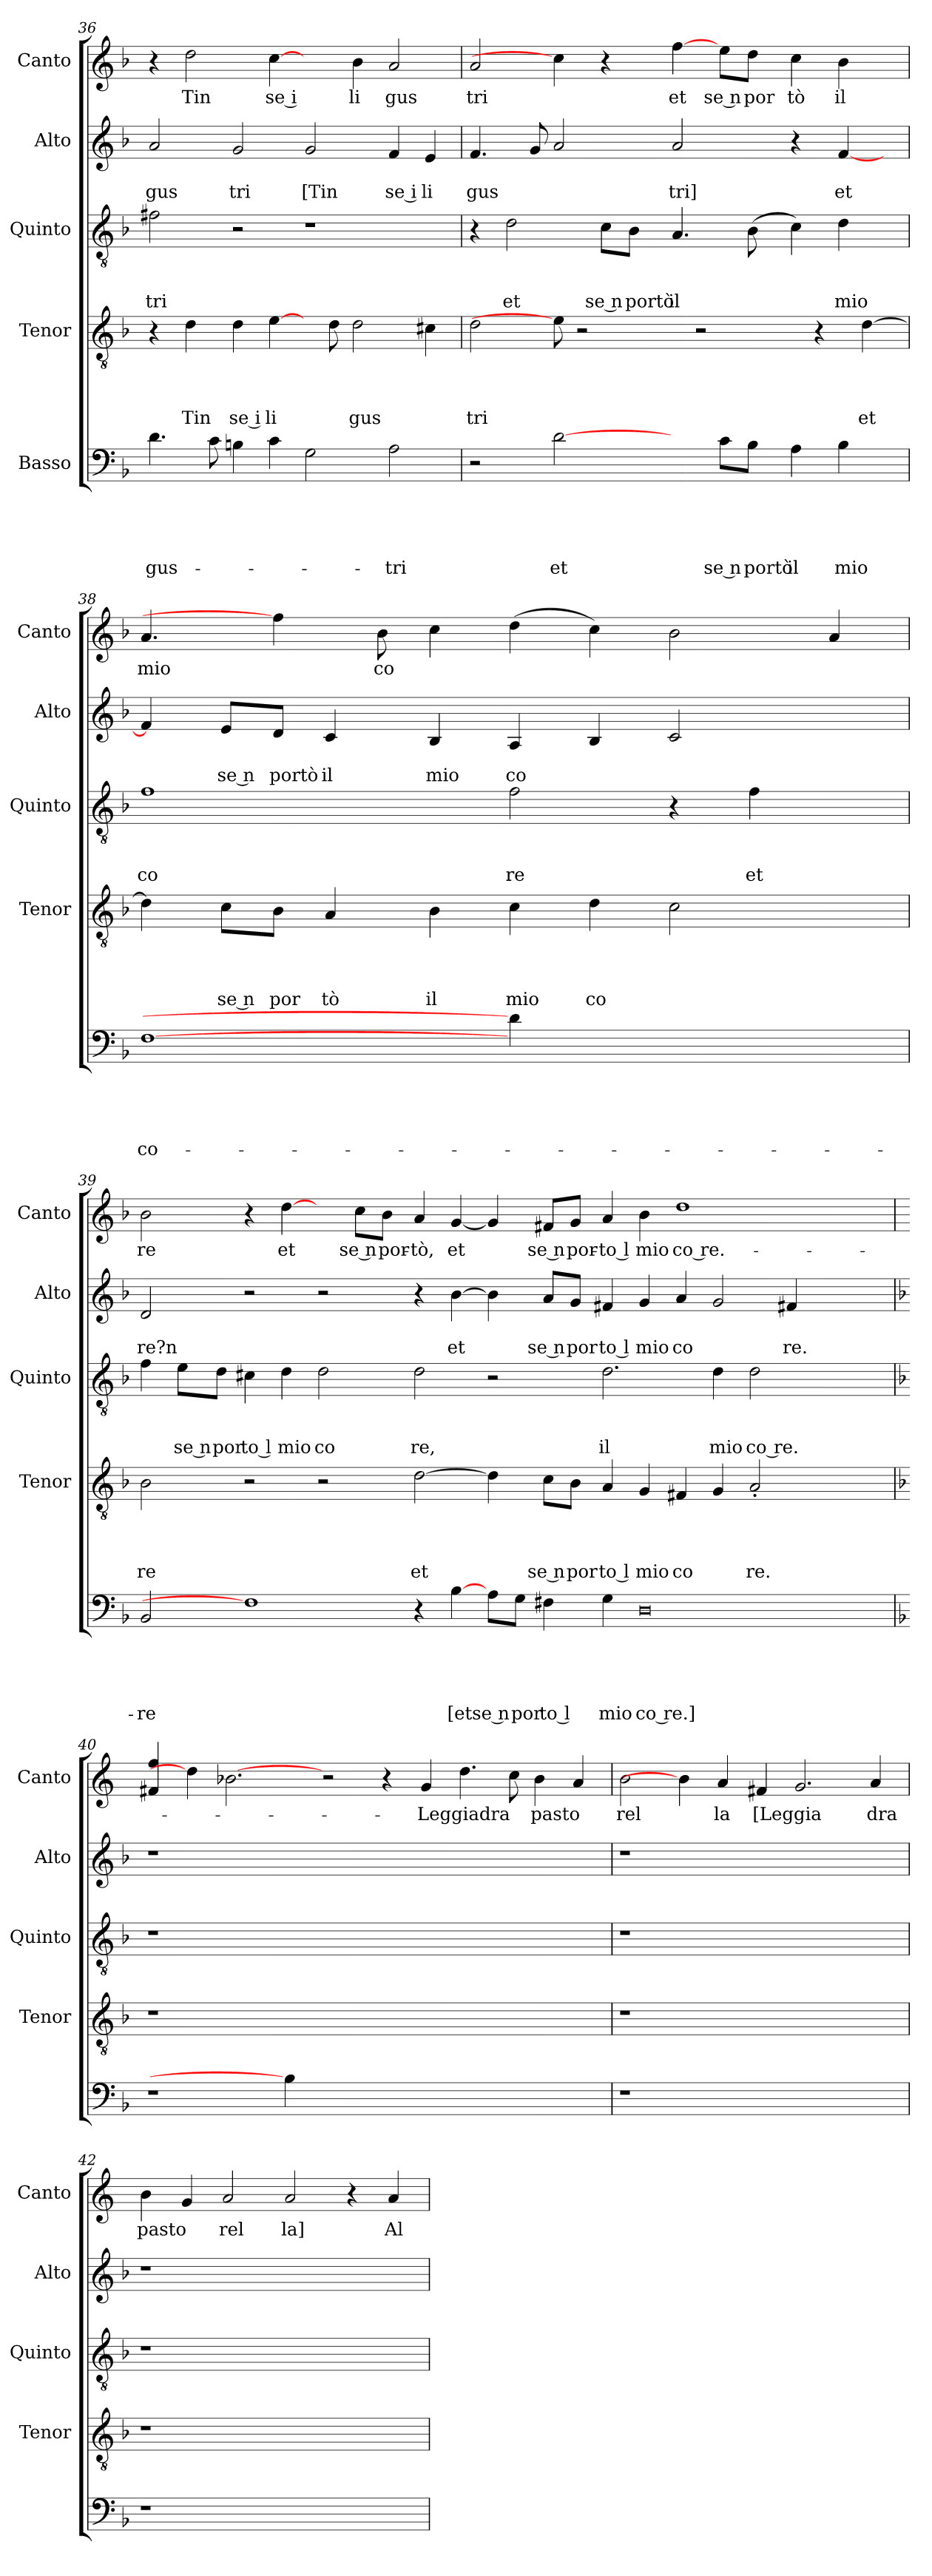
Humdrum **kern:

**kern	**text	**text	**text	**text	**text	**kern	**text	**text	**text	**text	**kern	**text	**text	**text	**kern	**text	**text	**kern	**text
*part5	*part5	*part5	*part5	*part5	*part5	*part4	*part4	*part4	*part4	*part4	*part3	*part3	*part3	*part3	*part2	*part2	*part2	*part1	*part1
*staff5	*staff5	*staff5	*staff5	*staff5	*staff5	*staff4	*staff4	*staff4	*staff4	*staff4	*staff3	*staff3	*staff3	*staff3	*staff2	*staff2	*staff2	*staff1	*staff1
*I"Basso	*	*	*	*	*	*I"Tenor	*	*	*	*	*I"Quinto	*	*	*	*I"Alto	*	*	*I"Canto	*
*	*	*	*	*	*	*I'Tenor	*	*	*	*	*I'Quinto	*	*	*	*I'Alto	*	*	*I'Canto	*
!!LO:LB:g=z
*clefF4	*	*	*	*	*	*clefGv2	*	*	*	*	*clefGv2	*	*	*	*clefG2	*	*	*clefG2	*
*k[b-]	*	*	*	*	*	*k[b-]	*	*	*	*	*k[b-]	*	*	*	*k[b-]	*	*	*k[b-]	*
*F:	*	*	*	*	*	*F:	*	*	*	*	*F:	*	*	*	*F:	*	*	*F:	*
=36	=36	=36	=36	=36	=36	=36	=36	=36	=36	=36	=36	=36	=36	=36	=36	=36	=36	=36	=36
!	!	!	!	!	!LO:LY:b	!	!	!	!	!	!	!	!	!LO:LY:b	!	!	!LO:LY:b	!	!
4.d\	.	.	.	.	gus-	4r	.	.	.	.	2f#X\	.	.	tri	2a/	.	-gus	4r	.
!	!	!	!	!	!	!	!	!	!	!LO:LY:b	!	!	!	!	!	!	!	!	!LO:LY:b
.	.	.	.	.	.	4d\	.	.	.	Tin	.	.	.	.	.	.	.	2dd\	Tin
8c\	.	.	.	.	.	.	.	.	.	.	.	.	.	.	.	.	.	.	.
!	!	!	!	!	!	!	!	!	!	!LO:LY:b:rj	!	!	!	!	!	!	!LO:LY:b	!	!
4Bn\	.	.	.	.	.	4d\	.	.	.	se i	2r	.	.	.	2g/	.	tri	.	.
!	!	!	!	!	!	!	!	!	!	!LO:LY:b	!	!	!	!	!	!	!	!	!LO:LY:b:rj
4c\	.	.	.	.	.	[4e\	.	.	.	li	.	.	.	.	.	.	.	[4cc\	se i
!	!	!	!	!	!	!	!	!	!	!	!	!	!	!	!	!	!LO:LY:b	!	!
2G\	.	.	.	.	.	8ryy	.	.	.	.	1r	.	.	.	2g/	.	[Tin	4ryy	.
.	.	.	.	.	.	8d\	.	.	.	.	.	.	.	.	.	.	.	.	.
!	!	!	!	!	!	!	!	!	!	!LO:LY:b	!	!	!	!	!	!	!	!	!LO:LY:b
.	.	.	.	.	.	2d\	.	.	.	gus	.	.	.	.	.	.	.	4b-\	li
!	!	!	!	!	!LO:LY:b	!	!	!	!	!	!	!	!	!	!	!	!LO:LY:b:rj	!	!LO:LY:b
2A\	.	.	.	.	-tri	.	.	.	.	.	.	.	.	.	4f/	.	se i	2a/	gus
!	!	!	!	!	!	!	!	!	!	!	!	!	!	!	!	!	!LO:LY:b	!	!
.	.	.	.	.	.	4c#\	.	.	.	.	.	.	.	.	4e/	.	li	.	.
=37	=37	=37	=37	=37	=37	=37	=37	=37	=37	=37	=37	=37	=37	=37	=37	=37	=37	=37	=37
!	!	!	!	!	!	!	!	!	!	!LO:LY:b	!	!	!	!	!	!	!LO:LY:b	!	!LO:LY:b
2r	.	.	.	.	.	2d\	.	.	.	tri	4r	.	.	.	4.f/	.	gus	2a/	tri
!	!	!	!	!	!	!	!	!	!	!	!	!	!	!LO:LY:b	!	!	!	!	!
.	.	.	.	.	.	.	.	.	.	.	2d\	.	.	et	.	.	.	.	.
.	.	.	.	.	.	.	.	.	.	.	.	.	.	.	8g/	.	.	.	.
!	!	!	!	!	!LO:LY:b	!	!	!	!	!	!	!	!	!	!	!	!	!	!
[2d\	.	.	.	.	et	8e\]	.	.	.	.	.	.	.	.	2a/	.	.	4cc\]	.
.	.	.	.	.	.	2r	.	.	.	.	.	.	.	.	.	.	.	.	.
!	!	!	!	!	!	!	!	!	!	!	!	!	!	!LO:LY:b:rj	!	!	!	!	!
.	.	.	.	.	.	.	.	.	.	.	8c\L	.	.	se n	.	.	.	4r	.
!	!	!	!	!	!	!	!	!	!	!	!	!	!	!LO:LY:b	!	!	!	!	!
.	.	.	.	.	.	.	.	.	.	.	8B-\J	.	.	portò	.	.	.	.	.
!	!	!	!	!	!	!	!	!	!	!	!	!	!	!LO:LY:b	!	!	!LO:LY:b	!	!LO:LY:b
4ryy	.	.	.	.	.	.	.	.	.	.	4.A/	.	.	il	2a/	.	tri]	[4ff\	et
.	.	.	.	.	.	2r	.	.	.	.	.	.	.	.	.	.	.	.	.
!	!	!	!	!	!LO:LY:b:rj	!	!	!	!	!	!	!	!	!	!	!	!	!	!LO:LY:b:rj
8c\L	.	.	.	.	se n	.	.	.	.	.	.	.	.	.	.	.	.	8ee\L	se n
!	!	!	!	!	!LO:LY:b	!	!	!	!	!	!	!	!	!	!	!	!	!	!LO:LY:b
8B-\J	.	.	.	.	portò	.	.	.	.	.	(>8B-\	.	.	.	.	.	.	8dd\J	por
!	!	!	!	!	!LO:LY:b	!	!	!	!	!	!	!	!	!	!	!	!	!	!LO:LY:b
4A\	.	.	.	.	il	.	.	.	.	.	4c\)	.	.	.	4r	.	.	4cc\	tò
.	.	.	.	.	.	4r	.	.	.	.	.	.	.	.	.	.	.	.	.
!	!	!	!	!	!LO:LY:b	!	!	!	!	!	!	!	!	!LO:LY:b	!	!	!LO:LY:b	!	!LO:LY:b
4B-\	.	.	.	.	mio	.	.	.	.	.	4d\	.	.	mio	[<4f/	.	et	4b-\	il
!	!	!	!	!	!	!	!	!	!	!LO:LY:b	!	!	!	!	!	!	!	!	!
.	.	.	.	.	.	[>4d\	.	.	.	et	.	.	.	.	.	.	.	.	.
8ryy	.	.	.	.	.	.	.	.	.	.	8ryy	.	.	.	8ryy	.	.	8ryy	.
=38	=38	=38	=38	=38	=38	=38	=38	=38	=38	=38	=38	=38	=38	=38	=38	=38	=38	=38	=38
!	!	!	!	!	!LO:LY:b	!	!	!	!	!	!	!	!	!LO:LY:b	!	!	!	!	!LO:LY:b
[1F	.	.	.	.	co-	4d\]	.	.	.	.	1f	.	.	co	4f/]	.	.	4.a/	mio
!	!	!	!	!	!	!	!	!	!	!LO:LY:b:rj	!	!	!	!	!	!	!LO:LY:b:rj	!	!
.	.	.	.	.	.	8c\L	.	.	.	se n	.	.	.	.	8e/L	.	se n	.	.
!	!	!	!	!	!	!	!	!	!	!LO:LY:b	!	!	!	!	!	!	!LO:LY:b	!	!
.	.	.	.	.	.	8B-\J	.	.	.	por	.	.	.	.	8d/J	.	portò	4ff\]	.
!	!	!	!	!	!	!	!	!	!	!LO:LY:b	!	!	!	!	!	!	!LO:LY:b	!	!
.	.	.	.	.	.	4A/	.	.	.	tò	.	.	.	.	4c/	.	il	.	.
!	!	!	!	!	!	!	!	!	!	!	!	!	!	!	!	!	!	!	!LO:LY:b
.	.	.	.	.	.	.	.	.	.	.	.	.	.	.	.	.	.	8b-\	co
!	!	!	!	!	!	!	!	!	!	!LO:LY:b	!	!	!	!	!	!	!LO:LY:b	!	!
.	.	.	.	.	.	4B-\	.	.	.	il	.	.	.	.	4B-/	.	mio	4cc\	.
!	!	!	!	!	!	!	!	!	!	!LO:LY:b	!	!	!	!LO:LY:b	!	!	!LO:LY:b	!	!
4d\]	.	.	.	.	.	4c\	.	.	.	mio	2f\	.	.	re	4A/	.	co	(>4dd\	.
!	!	!	!	!	!	!	!	!	!	!LO:LY:b	!	!	!	!	!	!	!	!	!
1ryy	.	.	.	.	.	4d\	.	.	.	co	.	.	.	.	4B-/	.	.	4cc\)	.
.	.	.	.	.	.	2c\	.	.	.	.	4r	.	.	.	2c/	.	.	2b-\	.
!	!	!	!	!	!	!	!	!	!	!	!	!	!	!LO:LY:b	!	!	!	!	!
.	.	.	.	.	.	.	.	.	.	.	4f\	.	.	et	.	.	.	.	.
.	.	.	.	.	.	4ryy	.	.	.	.	4ryy	.	.	.	4ryy	.	.	4a/	.
!!LO:PB:g=z
=39	=39	=39	=39	=39	=39	=39	=39	=39	=39	=39	=39	=39	=39	=39	=39	=39	=39	=39	=39
!	!	!	!	!	!LO:LY:b	!	!	!	!	!LO:LY:b	!	!	!	!	!	!	!LO:LY:b	!	!LO:LY:b
2BB-/	.	.	.	.	-re	2B-\	.	.	.	re	4f\	.	.	.	2d/	.	re?n	2b-\	re
!	!	!	!	!	!	!	!	!	!	!	!	!	!	!LO:LY:b:rj	!	!	!	!	!
.	.	.	.	.	.	.	.	.	.	.	8e\L	.	.	se n	.	.	.	.	.
!	!	!	!	!	!	!	!	!	!	!	!	!	!	!LO:LY:b	!	!	!	!	!
.	.	.	.	.	.	.	.	.	.	.	8d\J	.	.	por	.	.	.	.	.
!	!	!	!	!	!	!	!	!	!	!	!	!	!	!LO:LY:b:rj	!	!	!	!	!
1F]	.	.	.	.	.	2r	.	.	.	.	4c#X\	.	.	to l	2r	.	.	4r	.
!	!	!	!	!	!	!	!	!	!	!	!	!	!	!LO:LY:b	!	!	!	!	!LO:LY:b
.	.	.	.	.	.	.	.	.	.	.	4d\	.	.	mio	.	.	.	[4dd\	et
!	!	!	!	!	!	!	!	!	!	!	!	!	!	!LO:LY:b	!	!	!	!	!
.	.	.	.	.	.	2r	.	.	.	.	2d\	.	.	co	2r	.	.	4ryy	.
!	!	!	!	!	!	!	!	!	!	!	!	!	!	!	!	!	!	!	!LO:LY:b:rj
.	.	.	.	.	.	.	.	.	.	.	.	.	.	.	.	.	.	8cc\L	se n
!	!	!	!	!	!	!	!	!	!	!	!	!	!	!	!	!	!	!	!LO:LY:b
.	.	.	.	.	.	.	.	.	.	.	.	.	.	.	.	.	.	8b-\J	por-
!	!	!	!	!	!	!	!	!	!	!LO:LY:b	!	!	!	!LO:LY:b	!	!	!	!	!LO:LY:b
4r	.	.	.	.	.	[>2d\	.	.	.	et	2d\	.	.	re,	4r	.	.	4a/	-tò,
!	!	!	!	!	!LO:LY:b	!	!	!	!	!	!	!	!	!	!	!	!LO:LY:b	!	!LO:LY:b
[4B-\	.	.	.	.	[et	.	.	.	.	.	.	.	.	.	[>4b-\	.	et	[<4g/	et
!	!	!	!	!	!LO:LY:b:rj	!	!	!	!	!	!	!	!	!	!	!	!	!	!
8A\L	.	.	.	.	se n	4d\]	.	.	.	.	2r	.	.	.	4b-\]	.	.	4g/]	.
!	!	!	!	!	!LO:LY:b	!	!	!	!	!	!	!	!	!	!	!	!	!	!
8G\J	.	.	.	.	por	.	.	.	.	.	.	.	.	.	.	.	.	.	.
!	!	!	!	!	!LO:LY:b:rj	!	!	!	!	!LO:LY:b:rj	!	!	!	!	!	!	!LO:LY:b:rj	!	!LO:LY:b:rj
4F#X\	.	.	.	.	to l	8c\L	.	.	.	se n	.	.	.	.	8a/L	.	se n	8f#X/L	se n
!	!	!	!	!	!	!	!	!	!	!LO:LY:b	!	!	!	!	!	!	!LO:LY:b	!	!LO:LY:b
.	.	.	.	.	.	8B-\J	.	.	.	por	.	.	.	.	8g/J	.	por	8g/J	por-
!	!	!	!	!	!LO:LY:b	!	!	!	!	!LO:LY:b:rj	!	!	!	!LO:LY:b	!	!	!LO:LY:b:rj	!	!LO:LY:b:rj
4G\	.	.	.	.	mio	4A/	.	.	.	to l	2.d\	.	.	il	4f#X/	.	to l	4a/	-to l
!	!	!	!	!	!LO:LY:b	!	!	!	!	!LO:LY:b	!	!	!	!	!	!	!LO:LY:b	!	!LO:LY:b
0D	.	.	.	.	co re.]	4G/	.	.	.	mio	.	.	.	.	4g/	.	mio	4b-\	mio
!	!	!	!	!	!	!	!	!	!	!LO:LY:b	!	!	!	!	!	!	!LO:LY:b	!	!LO:LY:b
.	.	.	.	.	.	4F#X/	.	.	.	co	.	.	.	.	4a/	.	co	1dd	co re.-
!	!	!	!	!	!	!	!	!	!	!	!	!	!	!LO:LY:b	!	!	!	!	!
.	.	.	.	.	.	4G/	.	.	.	.	4d\	.	.	mio	2g/	.	.	.	.
!	!	!	!	!	!	!	!	!	!	!LO:LY:b	!	!	!	!LO:LY:b	!	!	!	!	!
.	.	.	.	.	.	2A'</	.	.	.	re.	2d\	.	.	co re.	.	.	.	.	.
!	!	!	!	!	!	!	!	!	!	!	!	!	!	!	!	!	!LO:LY:b	!	!
.	.	.	.	.	.	.	.	.	.	.	.	.	.	.	4f#X/	.	re.	.	.
.	.	.	.	.	.	2.ryy	.	.	.	.	2.ryy	.	.	.	2.ryy	.	.	2.ryy	.
!!LO:PB:g=z
=40!	=40!	=40!	=40!	=40!	=40!	=40!	=40!	=40!	=40!	=40!	=40!	=40!	=40!	=40!	=40!	=40!	=40!	=40!	=40!
*	*	*	*	*	*	*	*	*	*	*	*	*	*	*	*	*	*	*k[]	*
*	*	*	*	*	*	*	*	*	*	*	*	*	*	*	*	*	*	*C:	*
1r	.	.	.	.	.	1r	.	.	.	.	1r	.	.	.	1r	.	.	4f#X/ 4ff/	.
.	.	.	.	.	.	.	.	.	.	.	.	.	.	.	.	.	.	4dd\]	.
.	.	.	.	.	.	.	.	.	.	.	.	.	.	.	.	.	.	[2.b-X	.
4B-\]	.	.	.	.	.	0ryy	.	.	.	.	0ryy	.	.	.	0ryy	.	.	.	.
0ryy	.	.	.	.	.	.	.	.	.	.	.	.	.	.	.	.	.	2r	.
.	.	.	.	.	.	.	.	.	.	.	.	.	.	.	.	.	.	4r	.
!	!	!	!	!	!	!	!	!	!	!	!	!	!	!	!	!	!	!	!LO:LY:b
.	.	.	.	.	.	.	.	.	.	.	.	.	.	.	.	.	.	4g/	-Leggiadra
.	.	.	.	.	.	.	.	.	.	.	.	.	.	.	.	.	.	4.dd\	.
.	.	.	.	.	.	.	.	.	.	.	.	.	.	.	.	.	.	8cc\	.
!	!	!	!	!	!	!	!	!	!	!	!	!	!	!	!	!	!	!	!LO:LY:b
.	.	.	.	.	.	.	.	.	.	.	.	.	.	.	.	.	.	4b-\	pasto
.	.	.	.	.	.	4ryy	.	.	.	.	4ryy	.	.	.	4ryy	.	.	4a/	.
=41	=41	=41	=41	=41	=41	=41	=41	=41	=41	=41	=41	=41	=41	=41	=41	=41	=41	=41	=41
!	!	!	!	!	!	!	!	!	!	!	!	!	!	!	!	!	!	!	!LO:LY:b
1r	.	.	.	.	.	1r	.	.	.	.	1r	.	.	.	1r	.	.	2b\	rel
.	.	.	.	.	.	.	.	.	.	.	.	.	.	.	.	.	.	4b-]	.
!	!	!	!	!	!	!	!	!	!	!	!	!	!	!	!	!	!	!	!LO:LY:b
.	.	.	.	.	.	.	.	.	.	.	.	.	.	.	.	.	.	4a/	la
!	!	!	!	!	!	!	!	!	!	!	!	!	!	!	!	!	!	!	!LO:LY:b
1ryy	.	.	.	.	.	1ryy	.	.	.	.	1ryy	.	.	.	1ryy	.	.	4f#X/	[Leggia
.	.	.	.	.	.	.	.	.	.	.	.	.	.	.	.	.	.	2.g/	.
!	!	!	!	!	!	!	!	!	!	!	!	!	!	!	!	!	!	!	!LO:LY:b
4ryy	.	.	.	.	.	4ryy	.	.	.	.	4ryy	.	.	.	4ryy	.	.	4a/	dra
=42	=42	=42	=42	=42	=42	=42	=42	=42	=42	=42	=42	=42	=42	=42	=42	=42	=42	=42	=42
!	!	!	!	!	!	!	!	!	!	!	!	!	!	!	!	!	!	!	!LO:LY:b
1r	.	.	.	.	.	1r	.	.	.	.	1r	.	.	.	1r	.	.	4b\	pasto
.	.	.	.	.	.	.	.	.	.	.	.	.	.	.	.	.	.	4g/	.
!	!	!	!	!	!	!	!	!	!	!	!	!	!	!	!	!	!	!	!LO:LY:b
.	.	.	.	.	.	.	.	.	.	.	.	.	.	.	.	.	.	2a/	rel
!	!	!	!	!	!	!	!	!	!	!	!	!	!	!	!	!	!	!	!LO:LY:b
1ryy	.	.	.	.	.	1ryy	.	.	.	.	1ryy	.	.	.	1ryy	.	.	2a/	la]
.	.	.	.	.	.	.	.	.	.	.	.	.	.	.	.	.	.	4r	.
!	!	!	!	!	!	!	!	!	!	!	!	!	!	!	!	!	!	!	!LO:LY:b
.	.	.	.	.	.	.	.	.	.	.	.	.	.	.	.	.	.	4a/	Al
=	=	=	=	=	=	=	=	=	=	=	=	=	=	=	=	=	=	=	=
*-	*-	*-	*-	*-	*-	*-	*-	*-	*-	*-	*-	*-	*-	*-	*-	*-	*-	*-	*-
